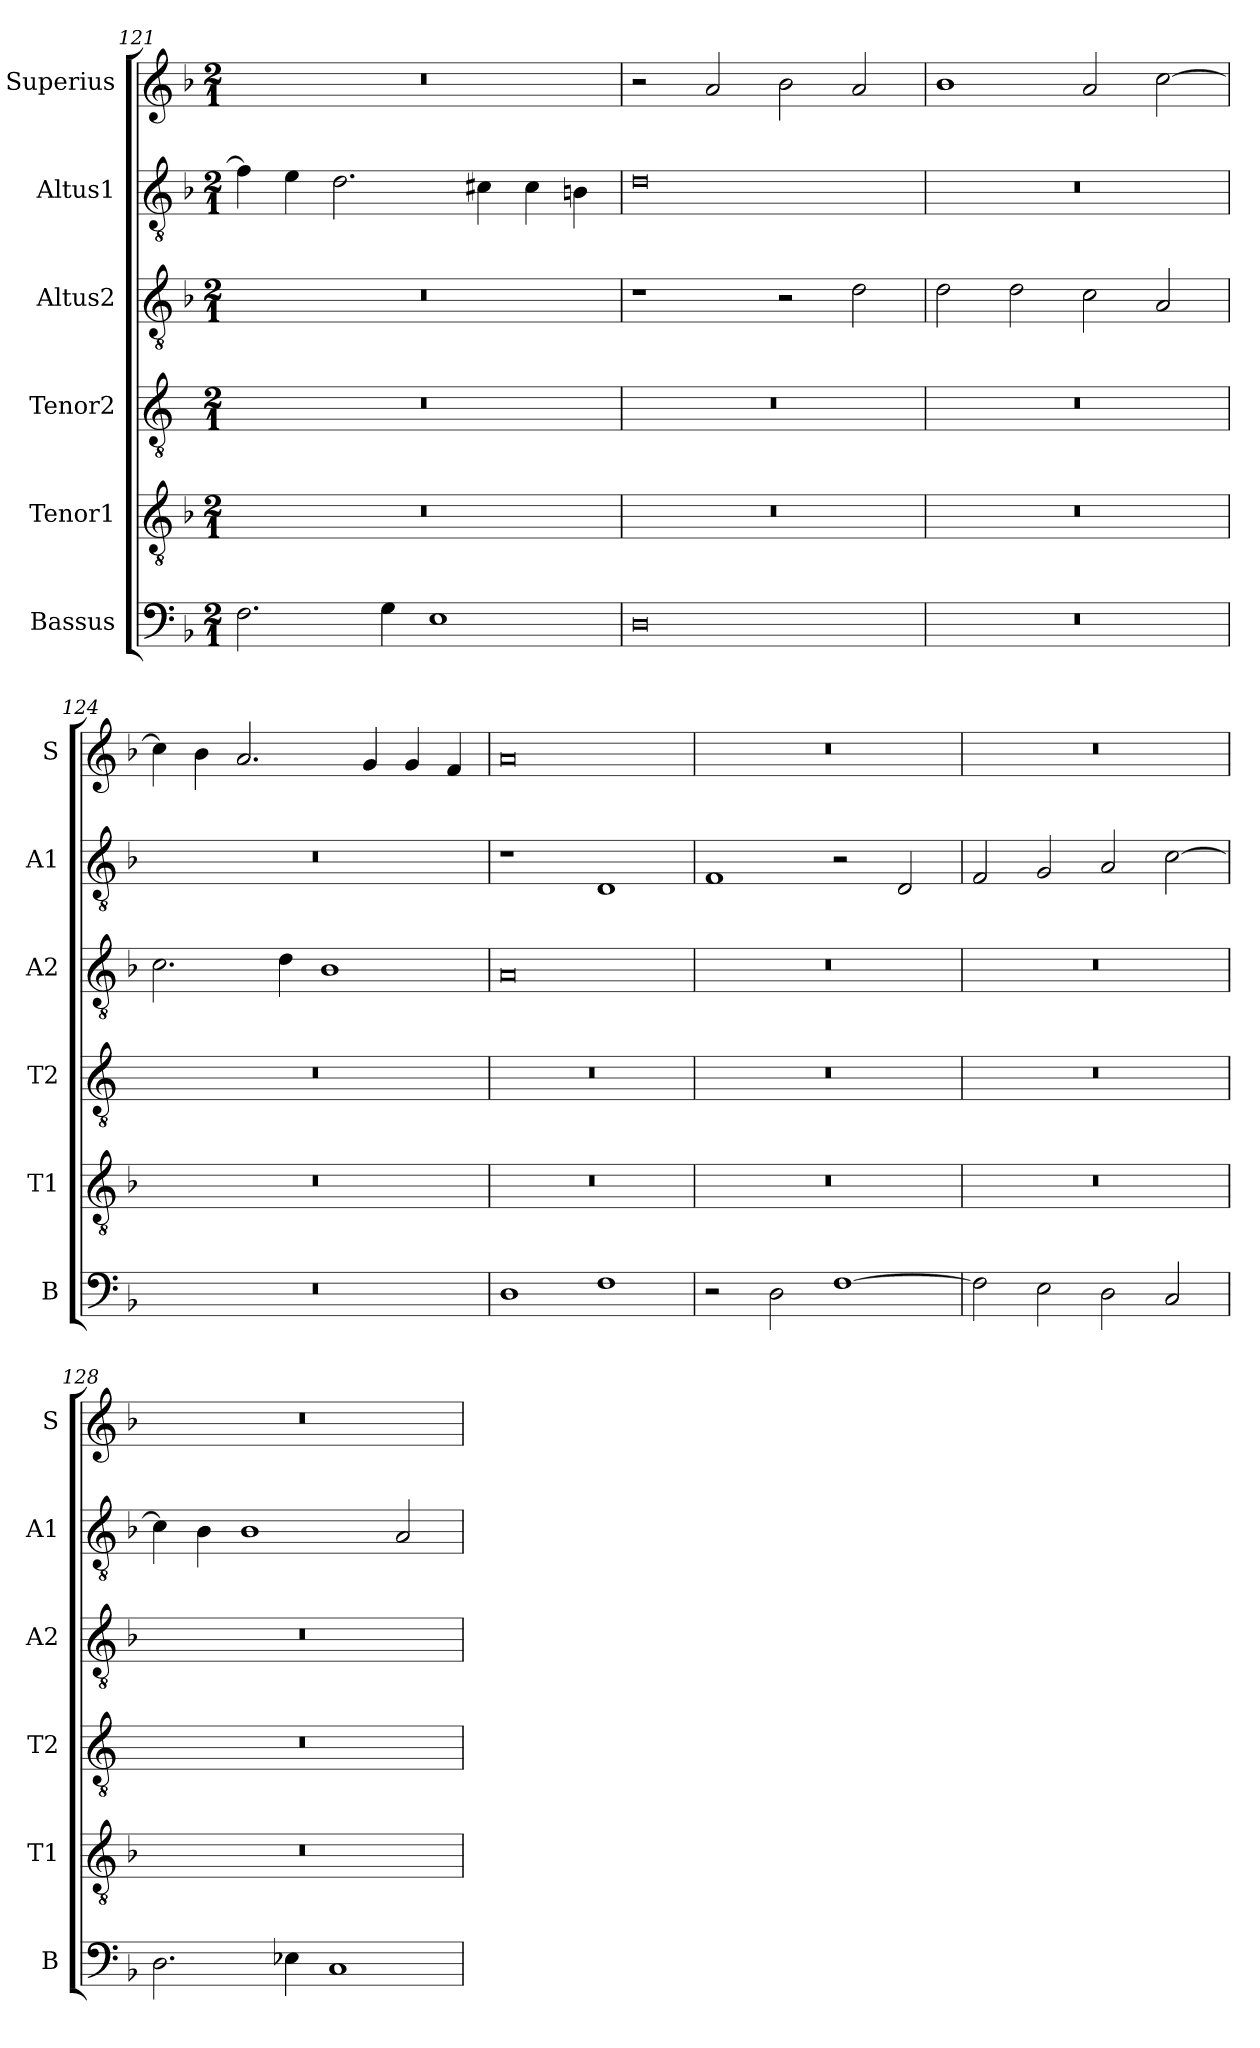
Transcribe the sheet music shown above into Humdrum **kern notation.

**kern	**kern	**kern	**kern	**kern	**kern
*part6	*part5	*part4	*part3	*part2	*part1
*staff6	*staff5	*staff4	*staff3	*staff2	*staff1
*I"Bassus	*I"Tenor1	*I"Tenor2	*I"Altus2	*I"Altus1	*I"Superius
*I'B	*I'T1	*I'T2	*I'A2	*I'A1	*I'S
*clefF4	*clefGv2	*clefGv2	*clefGv2	*clefGv2	*clefG2
*k[b-]	*k[b-]	*k[]	*k[b-]	*k[b-]	*k[b-]
*M2/1	*M2/1	*M2/1	*M2/1	*M2/1	*M2/1
=121	=121	=121	=121	=121	=121
2.F\	0r	0r	0r	4f\]	0r
.	.	.	.	4e\	.
.	.	.	.	2.d\	.
4G\	.	.	.	.	.
1E	.	.	.	.	.
.	.	.	.	4c#X\	.
.	.	.	.	4c#\	.
.	.	.	.	4Bn\	.
=122	=122	=122	=122	=122	=122
0D	0r	0r	1r	0d	2r
.	.	.	.	.	2a/
.	.	.	2r	.	2b-\
.	.	.	2d\	.	2a/
=123	=123	=123	=123	=123	=123
0r	0r	0r	2d\	0r	1b-
.	.	.	2d\	.	.
.	.	.	2c\	.	2a/
.	.	.	2A/	.	[2cc\
=124	=124	=124	=124	=124	=124
0r	0r	0r	2.c\	0r	4cc\]
.	.	.	.	.	4b-\
.	.	.	.	.	2.a/
.	.	.	4d\	.	.
.	.	.	1B-	.	.
.	.	.	.	.	4g/
.	.	.	.	.	4g/
.	.	.	.	.	4f/
=125	=125	=125	=125	=125	=125
1D	0r	0r	0A	1r	0a
1F	.	.	.	1D	.
=126	=126	=126	=126	=126	=126
2r	0r	0r	0r	1F	0r
2D\	.	.	.	.	.
[1F	.	.	.	2r	.
.	.	.	.	2D/	.
=127	=127	=127	=127	=127	=127
2F\]	0r	0r	0r	2F/	0r
2E\	.	.	.	2G/	.
2D\	.	.	.	2A/	.
2C/	.	.	.	[2c\	.
=128	=128	=128	=128	=128	=128
2.D\	0r	0r	0r	4c\]	0r
.	.	.	.	4B-\	.
.	.	.	.	1B-	.
4E-X\	.	.	.	.	.
1C	.	.	.	.	.
.	.	.	.	2A/	.
=	=	=	=	=	=
*-	*-	*-	*-	*-	*-
